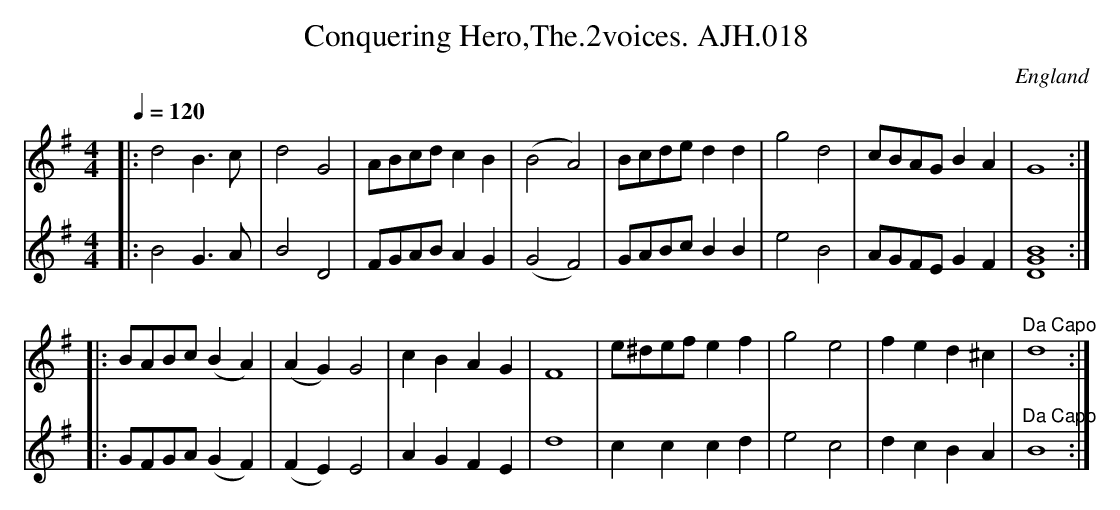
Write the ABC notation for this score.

X:1
T:Conquering Hero,The.2voices. AJH.018
L:1/8
M:4/4
O:England
Q:1/4=120
K:G
[V:1] |: d4B3c | d4G4 | ABcd c2B2 | (B4A4) | Bcded2d2 | g4d4 | cBAGB2A2 | G8 :|
[V:2] |: B4G3A | B4D4 | FGAB A2G2 | (G4F4) | GABcB2B2 | e4B4 | AGFE G2F2 | [B8G8D8] :|
[V:1] |: BABc (B2A2) | (A2G2)G4 | c2B2A2G2 | F8 | e^defe2f2 | g4e4 | f2e2d2^c2 | "^Da Capo"d8 :|
[V:2] |: GFGA (G2F2) | (F2E2)E4 | A2G2F2E2 | d8 | c2c2c2d2 | e4c4 | d2c2B2A2 | "^Da Capo"B8 :|
